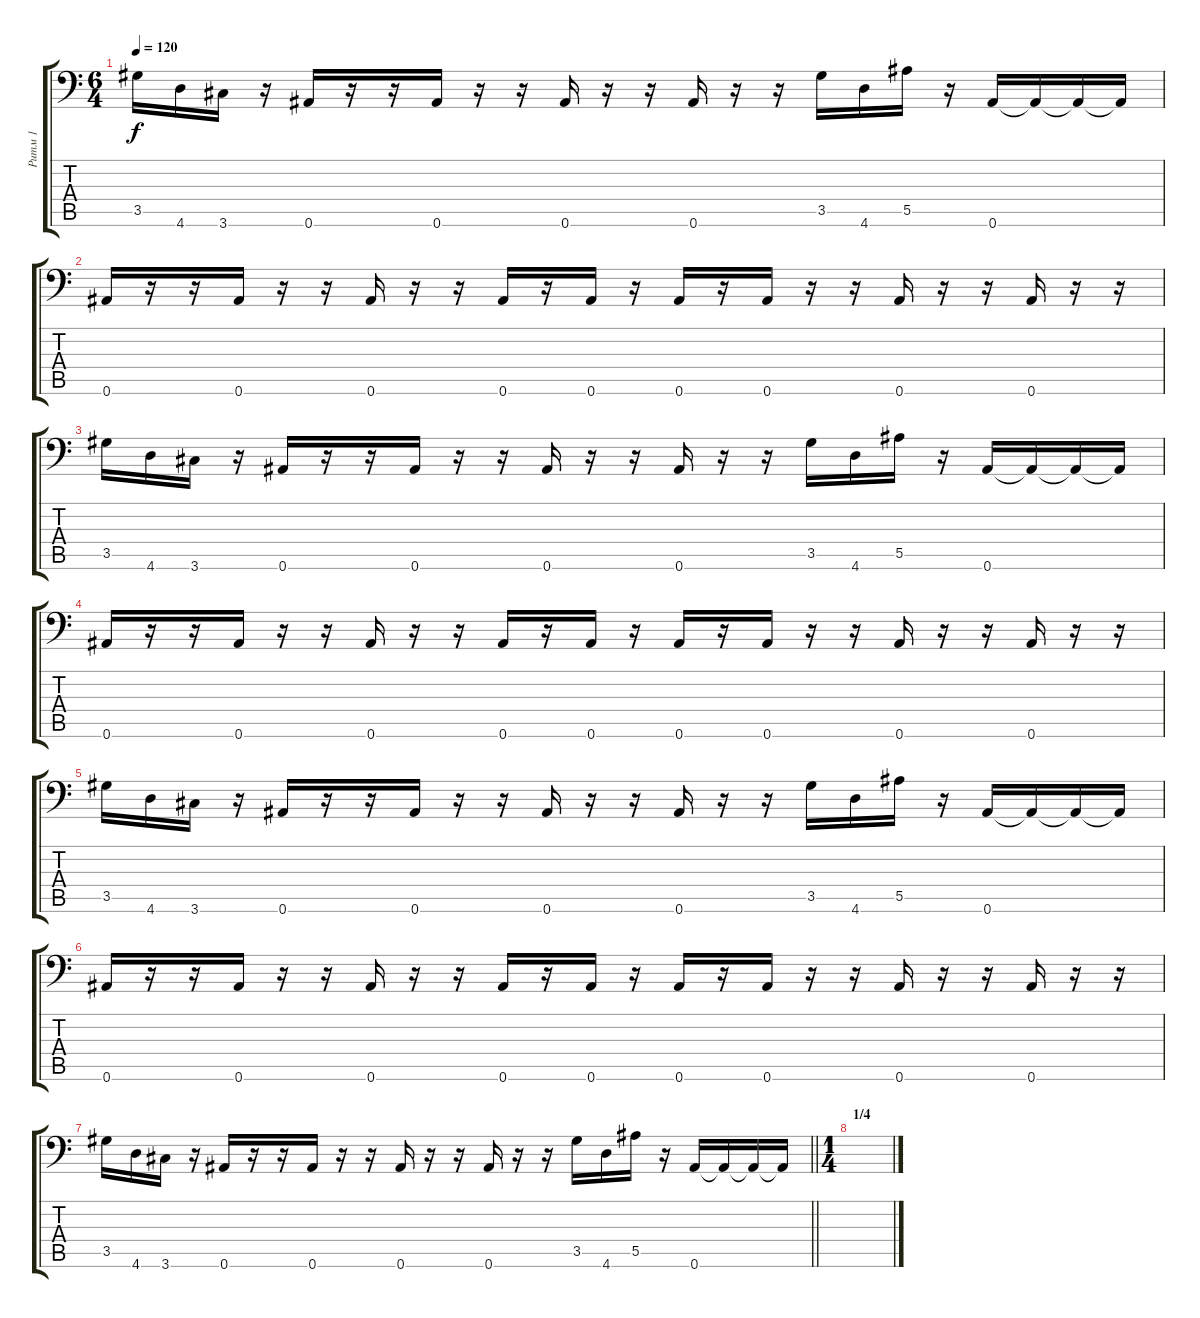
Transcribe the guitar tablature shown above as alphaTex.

\track ("Ритм 1" "Ритм 1") {instrument distortionguitar}
\staff {score tabs}
\tuning (C4 G3 Eb3 Bb2 F2 Bb1) {hide}
\ts (6 4)
\tempo 120
\clef f4
\ks c
3.5.16{dy f} 4.6.16 3.6.16 r.16 0.6.16 r.16 r.16 0.6.16 r.16 r.16 0.6.16 r.16 r.16 0.6.16 r.16 r.16 3.5.16 4.6.16 5.5.16 r.16 0.6.16 0.6{t}.16 0.6{t}.16 0.6{t}.16 |
0.6.16{instrument distortionguitar} r.16 r.16 0.6.16 r.16 r.16 0.6.16 r.16 r.16 0.6.16 r.16 0.6.16 r.16 0.6.16 r.16 0.6.16 r.16 r.16 0.6.16 r.16 r.16 0.6.16 r.16 r.16 |
3.5.16 4.6.16 3.6.16 r.16 0.6.16 r.16 r.16 0.6.16 r.16 r.16 0.6.16 r.16 r.16 0.6.16 r.16 r.16 3.5.16 4.6.16 5.5.16 r.16 0.6.16 0.6{t}.16 0.6{t}.16 0.6{t}.16 |
0.6.16{instrument distortionguitar} r.16 r.16 0.6.16 r.16 r.16 0.6.16 r.16 r.16 0.6.16 r.16 0.6.16 r.16 0.6.16 r.16 0.6.16 r.16 r.16 0.6.16 r.16 r.16 0.6.16 r.16 r.16 |
3.5.16 4.6.16 3.6.16 r.16 0.6.16 r.16 r.16 0.6.16 r.16 r.16 0.6.16 r.16 r.16 0.6.16 r.16 r.16 3.5.16 4.6.16 5.5.16 r.16 0.6.16 0.6{t}.16 0.6{t}.16 0.6{t}.16 |
0.6.16{instrument distortionguitar} r.16 r.16 0.6.16 r.16 r.16 0.6.16 r.16 r.16 0.6.16 r.16 0.6.16 r.16 0.6.16 r.16 0.6.16 r.16 r.16 0.6.16 r.16 r.16 0.6.16 r.16 r.16 |
\barLineRight lightlight
3.5.16 4.6.16 3.6.16 r.16 0.6.16 r.16 r.16 0.6.16 r.16 r.16 0.6.16 r.16 r.16 0.6.16 r.16 r.16 3.5.16 4.6.16 5.5.16 r.16 0.6.16 0.6{t}.16 0.6{t}.16 0.6{t}.16 |
\ts (1 4)
\section ("" "1/4")
